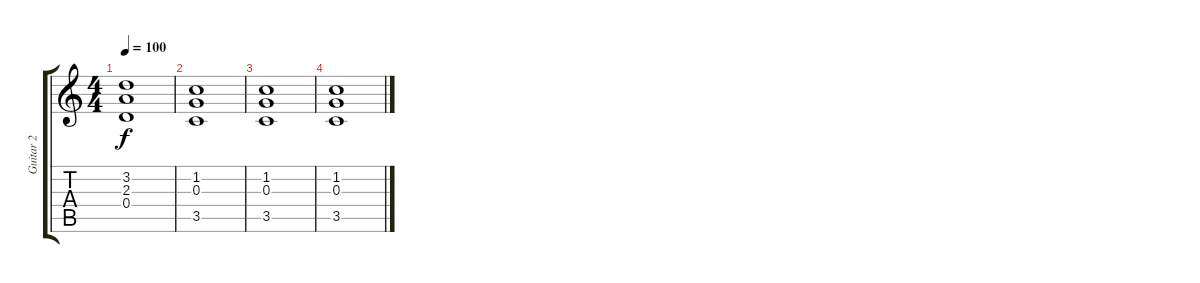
\track ("Guitar 2" "Guitar 2") {instrument distortionguitar}
\staff {score tabs}
\tuning (E4 B3 G3 D3 A2 E2) {hide}
\ts (4 4)
\tempo 100
\clef g2
\ks c
(3.2 2.3 0.4).1{dy f} |
(1.2 0.3 3.5).1 |
(1.2 0.3 3.5).1 |
(1.2 0.3 3.5).1
